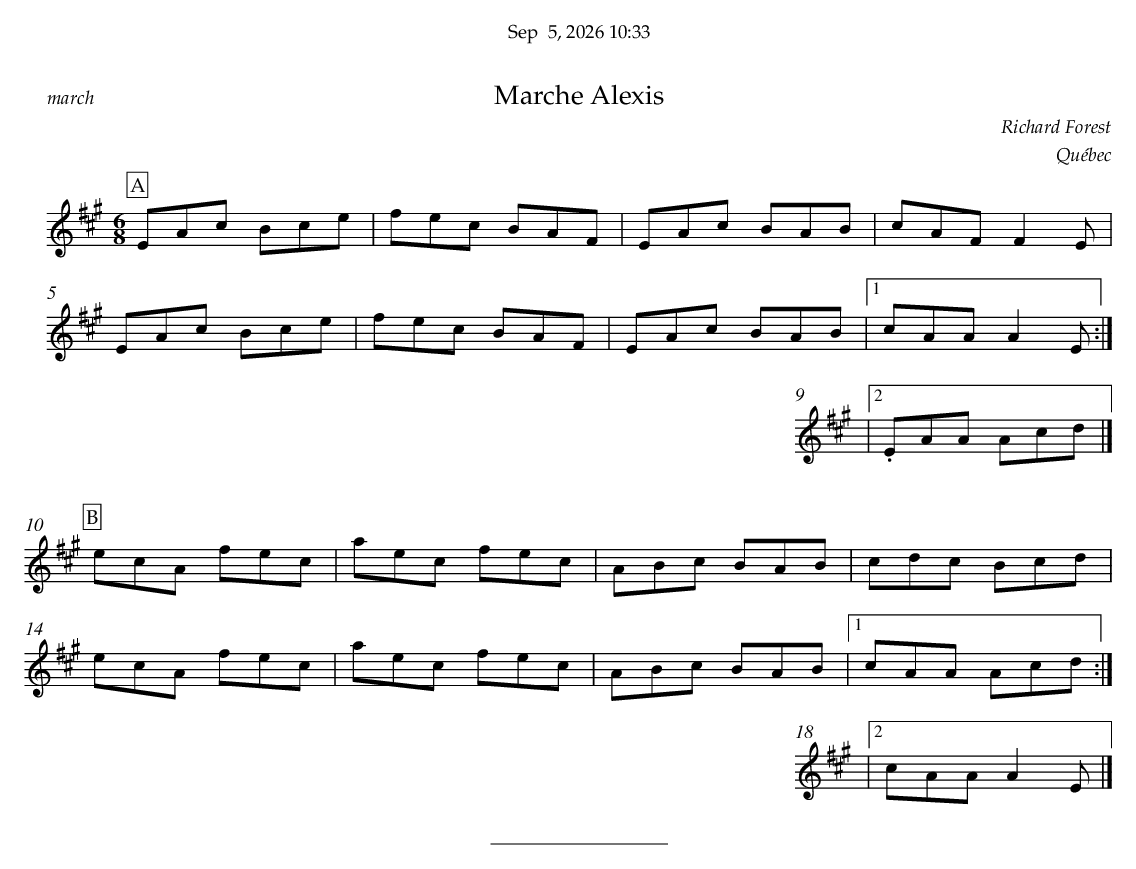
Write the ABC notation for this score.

X:1
T:Marche Alexis
C:Richard Forest
O:Québec
M:6/8
L:1/8
K:Amaj
P:A
EAc Bce | fec BAF | EAc BAB | cAF F2 E |
EAc Bce | fec BAF | EAc BAB |1 cAA A2 E :|
|2 .EAA Acd |]
%%vskip 0.5cm
P:B
ecA fec | aec fec | ABc BAB | cdc Bcd |
ecA fec | aec fec | ABc BAB |1 cAA Acd :|
|2 cAA A2 E |]
